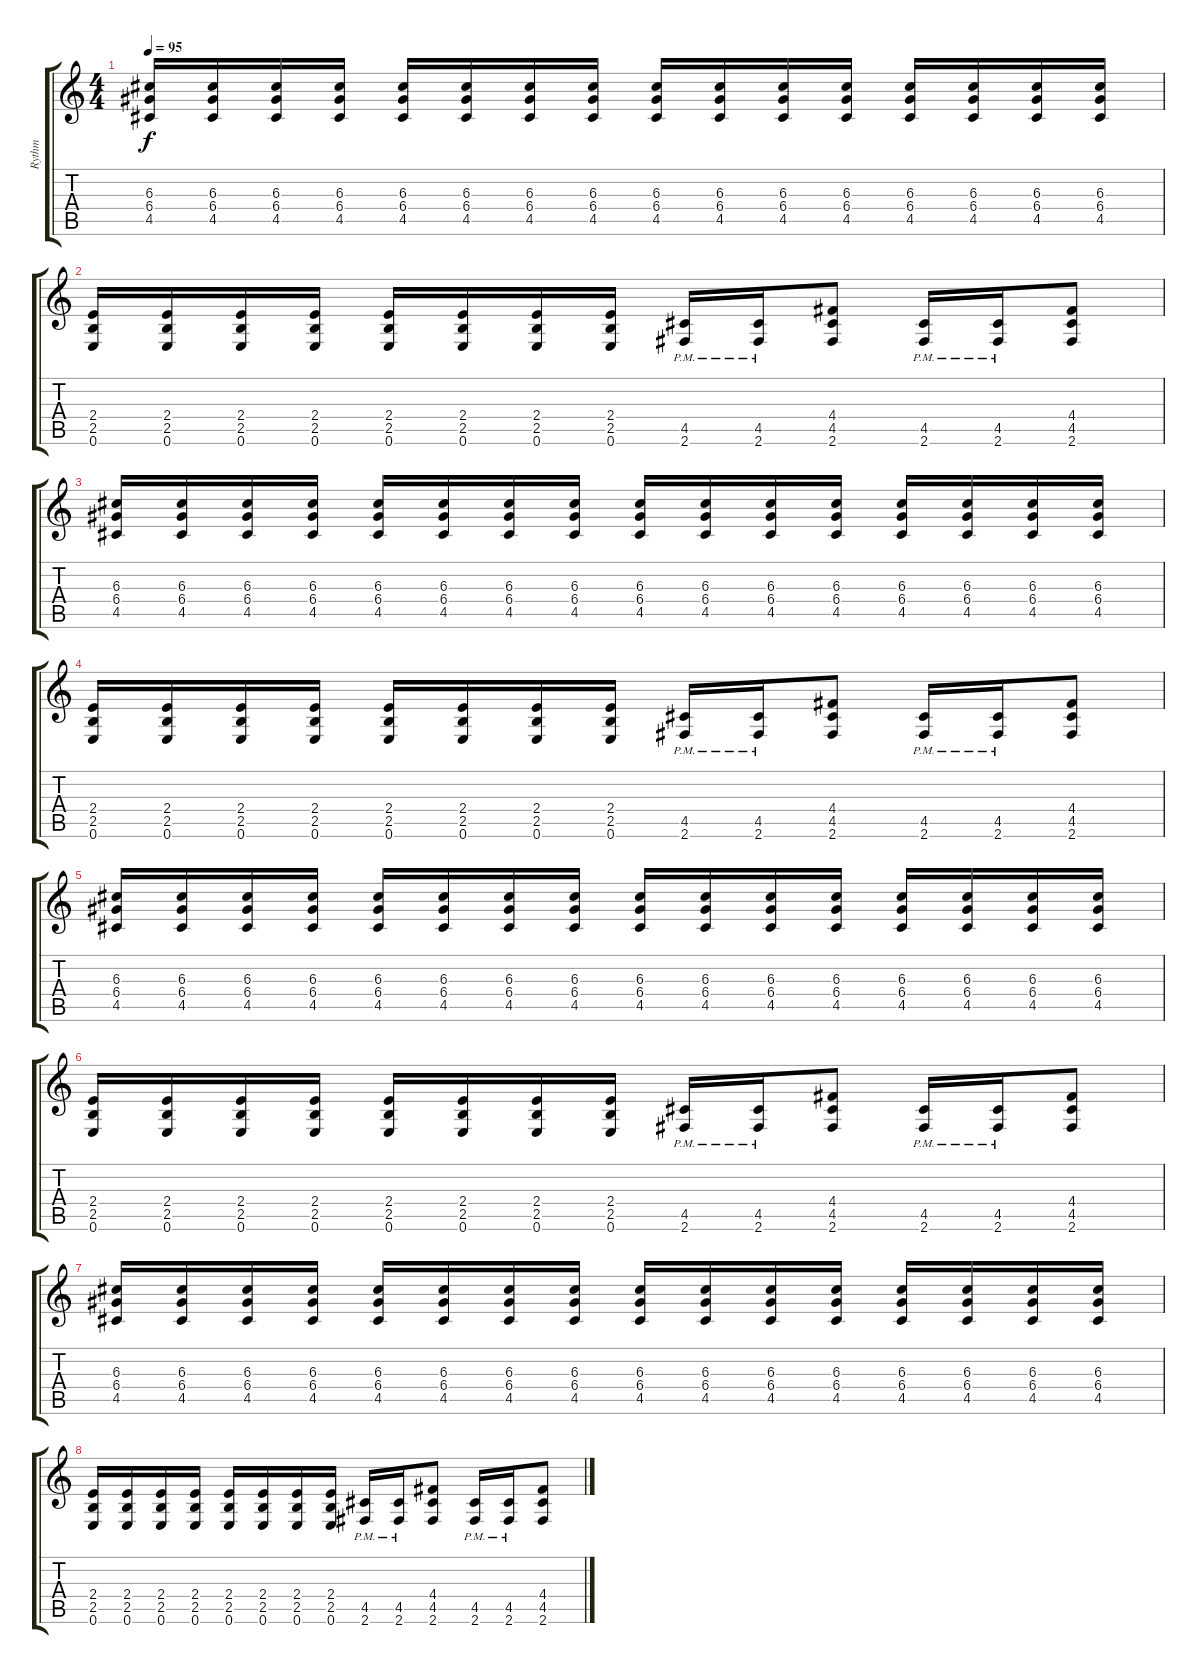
\track ("Rythm" "Rythm") {instrument overdrivenguitar}
\staff {score tabs}
\tuning (E4 B3 G3 D3 A2 E2) {hide}
\ts (4 4)
\tempo 95
\clef g2
\ks c
(6.3 6.4 4.5).16{dy f} (6.3 6.4 4.5).16 (6.3 6.4 4.5).16 (6.3 6.4 4.5).16 (6.3 6.4 4.5).16 (6.3 6.4 4.5).16 (6.3 6.4 4.5).16 (6.3 6.4 4.5).16 (6.3 6.4 4.5).16 (6.3 6.4 4.5).16 (6.3 6.4 4.5).16 (6.3 6.4 4.5).16 (6.3 6.4 4.5).16 (6.3 6.4 4.5).16 (6.3 6.4 4.5).16 (6.3 6.4 4.5).16 |
(2.4 2.5 0.6).16 (2.4 2.5 0.6).16 (2.4 2.5 0.6).16 (2.4 2.5 0.6).16 (2.4 2.5 0.6).16 (2.4 2.5 0.6).16 (2.4 2.5 0.6).16 (2.4 2.5 0.6).16 (4.5 2.6{pm}).16 (4.5 2.6{pm}).16 (4.4 4.5 2.6).8 (4.5 2.6{pm}).16 (4.5 2.6{pm}).16 (4.4 4.5 2.6).8 |
(6.3 6.4 4.5).16 (6.3 6.4 4.5).16 (6.3 6.4 4.5).16 (6.3 6.4 4.5).16 (6.3 6.4 4.5).16 (6.3 6.4 4.5).16 (6.3 6.4 4.5).16 (6.3 6.4 4.5).16 (6.3 6.4 4.5).16 (6.3 6.4 4.5).16 (6.3 6.4 4.5).16 (6.3 6.4 4.5).16 (6.3 6.4 4.5).16 (6.3 6.4 4.5).16 (6.3 6.4 4.5).16 (6.3 6.4 4.5).16 |
(2.4 2.5 0.6).16 (2.4 2.5 0.6).16 (2.4 2.5 0.6).16 (2.4 2.5 0.6).16 (2.4 2.5 0.6).16 (2.4 2.5 0.6).16 (2.4 2.5 0.6).16 (2.4 2.5 0.6).16 (4.5 2.6{pm}).16 (4.5 2.6{pm}).16 (4.4 4.5 2.6).8 (4.5 2.6{pm}).16 (4.5 2.6{pm}).16 (4.4 4.5 2.6).8 |
(6.3 6.4 4.5).16 (6.3 6.4 4.5).16 (6.3 6.4 4.5).16 (6.3 6.4 4.5).16 (6.3 6.4 4.5).16 (6.3 6.4 4.5).16 (6.3 6.4 4.5).16 (6.3 6.4 4.5).16 (6.3 6.4 4.5).16 (6.3 6.4 4.5).16 (6.3 6.4 4.5).16 (6.3 6.4 4.5).16 (6.3 6.4 4.5).16 (6.3 6.4 4.5).16 (6.3 6.4 4.5).16 (6.3 6.4 4.5).16 |
(2.4 2.5 0.6).16 (2.4 2.5 0.6).16 (2.4 2.5 0.6).16 (2.4 2.5 0.6).16 (2.4 2.5 0.6).16 (2.4 2.5 0.6).16 (2.4 2.5 0.6).16 (2.4 2.5 0.6).16 (4.5 2.6{pm}).16 (4.5 2.6{pm}).16 (4.4 4.5 2.6).8 (4.5 2.6{pm}).16 (4.5 2.6{pm}).16 (4.4 4.5 2.6).8 |
(6.3 6.4 4.5).16 (6.3 6.4 4.5).16 (6.3 6.4 4.5).16 (6.3 6.4 4.5).16 (6.3 6.4 4.5).16 (6.3 6.4 4.5).16 (6.3 6.4 4.5).16 (6.3 6.4 4.5).16 (6.3 6.4 4.5).16 (6.3 6.4 4.5).16 (6.3 6.4 4.5).16 (6.3 6.4 4.5).16 (6.3 6.4 4.5).16 (6.3 6.4 4.5).16 (6.3 6.4 4.5).16 (6.3 6.4 4.5).16 |
(2.4 2.5 0.6).16 (2.4 2.5 0.6).16 (2.4 2.5 0.6).16 (2.4 2.5 0.6).16 (2.4 2.5 0.6).16 (2.4 2.5 0.6).16 (2.4 2.5 0.6).16 (2.4 2.5 0.6).16 (4.5 2.6{pm}).16 (4.5 2.6{pm}).16 (4.4 4.5 2.6).8 (4.5 2.6{pm}).16 (4.5 2.6{pm}).16 (4.4 4.5 2.6).8
